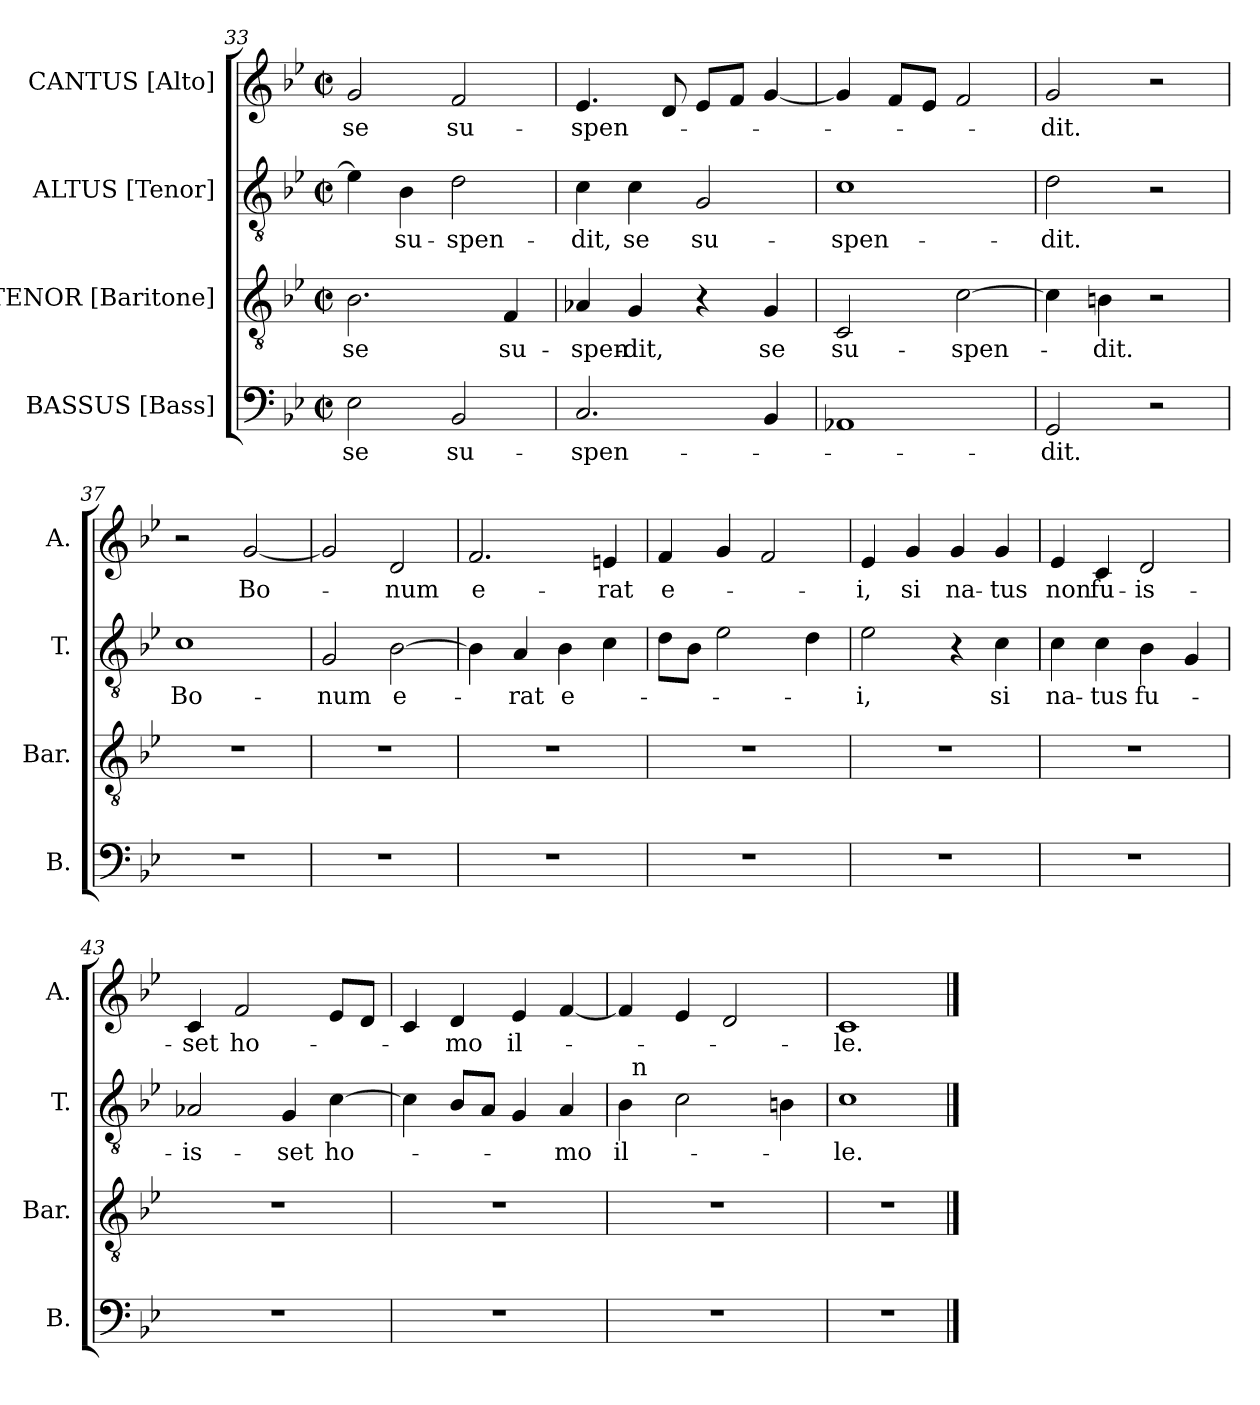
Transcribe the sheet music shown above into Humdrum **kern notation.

**kern	**text	**kern	**text	**kern	**text	**kern	**text
*part4	*part4	*part3	*part3	*part2	*part2	*part1	*part1
*staff4	*staff4	*staff3	*staff3	*staff2	*staff2	*staff1	*staff1
*I"BASSUS [Bass]	*	*I"TENOR [Baritone]	*	*I"ALTUS [Tenor]	*	*I"CANTUS [Alto]	*
*I'B.	*	*I'Bar.	*	*I'T.	*	*I'A.	*
*clefF4	*	*clefGv2	*	*clefGv2	*	*clefG2	*
*k[b-e-]	*	*k[b-e-]	*	*k[b-e-]	*	*k[b-e-]	*
*B-:	*	*B-:	*	*B-:	*	*B-:	*
*M2/2	*	*M2/2	*	*M2/2	*	*M2/2	*
*met(c|)	*	*met(c|)	*	*met(c|)	*	*met(c|)	*
=33	=33	=33	=33	=33	=33	=33	=33
!	!LO:LY:b	!	!LO:LY:b	!	!	!	!LO:LY:b
2E-\	se	2.B-\	se	4e-\]	.	2g/	se
!	!	!	!	!	!LO:LY:b	!	!
.	.	.	.	4B-\	su-	.	.
!	!LO:LY:b	!	!	!	!LO:LY:b	!	!LO:LY:b
2BB-/	su-	.	.	2d\	-spen-	2f/	su-
!	!	!	!LO:LY:b	!	!	!	!
.	.	4F/	su-	.	.	.	.
=34	=34	=34	=34	=34	=34	=34	=34
!	!LO:LY:b	!	!LO:LY:b	!	!LO:LY:b	!	!LO:LY:b
2.C/	-spen-	4A-X/	-spen-	4c\	-dit,	4.e-/	-spen-
!	!	!	!LO:LY:b	!	!LO:LY:b	!	!
.	.	4G/	-dit,	4c\	se	.	.
.	.	.	.	.	.	8d/	.
!	!	!	!	!	!LO:LY:b	!	!
.	.	4r	.	2G/	su-	8e-/L	.
.	.	.	.	.	.	8f/J	.
!	!	!	!LO:LY:b	!	!	!	!
4BB-/	.	4G/	se	.	.	[<4g/	.
=35	=35	=35	=35	=35	=35	=35	=35
!	!	!	!LO:LY:b	!	!LO:LY:b	!	!
1AA-X	.	2C/	su-	1c	-spen-	4g/]	.
.	.	.	.	.	.	8f/L	.
.	.	.	.	.	.	8e-/J	.
!	!	!	!LO:LY:b	!	!	!	!
.	.	[2c\	-spen-	.	.	2f/	.
=36	=36	=36	=36	=36	=36	=36	=36
!	!LO:LY:b	!	!	!	!LO:LY:b	!	!LO:LY:b
2GG/	-dit.	4c\]	.	2d\	-dit.	2g/	-dit.
!	!	!	!LO:LY:b	!	!	!	!
.	.	4Bn\	-dit.	.	.	.	.
2r	.	2r	.	2r	.	2r	.
!!LO:LB:g=z
=37	=37	=37	=37	=37	=37	=37	=37
!	!	!	!	!	!LO:LY:b	!	!
1r	.	1r	.	1c	Bo-	2r	.
!	!	!	!	!	!	!	!LO:LY:b
.	.	.	.	.	.	[<2g/	Bo-
=38	=38	=38	=38	=38	=38	=38	=38
!	!	!	!	!	!LO:LY:b	!	!
1r	.	1r	.	2G/	-num	2g/]	.
!	!	!	!	!	!LO:LY:b:rj	!	!LO:LY:b
.	.	.	.	[2B-\	e-	2d/	-num
=39	=39	=39	=39	=39	=39	=39	=39
!	!	!	!	!	!	!	!LO:LY:b
1r	.	1r	.	4B-\]	.	2.f/	e-
!	!	!	!	!	!LO:LY:b	!	!
.	.	.	.	4A/	-rat	.	.
!	!	!	!	!	!LO:LY:b	!	!
.	.	.	.	4B-\	e-	.	.
!	!	!	!	!	!	!	!LO:LY:b
.	.	.	.	4c\	.	4en/	-rat
=40	=40	=40	=40	=40	=40	=40	=40
!	!	!	!	!	!	!	!LO:LY:b
1r	.	1r	.	8d\L	.	4f/	e-
.	.	.	.	8B-\J	.	.	.
.	.	.	.	2e-\	.	4g/	.
.	.	.	.	.	.	2f/	.
.	.	.	.	4d\	.	.	.
=41	=41	=41	=41	=41	=41	=41	=41
!	!	!	!	!	!LO:LY:b	!	!LO:LY:b
1r	.	1r	.	2e-\	-i,	4e-/	-i,
!	!	!	!	!	!	!	!LO:LY:b
.	.	.	.	.	.	4g/	si
!	!	!	!	!	!	!	!LO:LY:b
.	.	.	.	4r	.	4g/	na-
!	!	!	!	!	!LO:LY:b	!	!LO:LY:b
.	.	.	.	4c\	si	4g/	-tus
!!LO:LB:g=z
=42	=42	=42	=42	=42	=42	=42	=42
!	!	!	!	!	!LO:LY:b	!	!LO:LY:b
1r	.	1r	.	4c\	na-	4e-/	non
!	!	!	!	!	!LO:LY:b	!	!LO:LY:b
.	.	.	.	4c\	-tus	4c/	fu-
!	!	!	!	!	!LO:LY:b	!	!LO:LY:b
.	.	.	.	4B-\	fu-	2d/	-is-
.	.	.	.	4G/	.	.	.
=43	=43	=43	=43	=43	=43	=43	=43
!	!	!	!	!	!LO:LY:b	!	!LO:LY:b
1r	.	1r	.	2A-X/	-is-	4c/	-set
!	!	!	!	!	!	!	!LO:LY:b
.	.	.	.	.	.	2f/	ho-
!	!	!	!	!	!LO:LY:b	!	!
.	.	.	.	4G/	-set	.	.
!	!	!	!	!	!LO:LY:b	!	!
.	.	.	.	[4c\	ho-	8e-/L	.
.	.	.	.	.	.	8d/J	.
=44	=44	=44	=44	=44	=44	=44	=44
1r	.	1r	.	4c\]	.	4c/	.
!	!	!	!	!	!	!	!LO:LY:b
.	.	.	.	8B-/L	.	4d/	-mo
.	.	.	.	8A/J	.	.	.
!	!	!	!	!	!	!	!LO:LY:b
.	.	.	.	4G/	.	4e-/	il-
!	!	!	!	!	!LO:LY:b	!	!
.	.	.	.	4A/	-mo	[<4f/	.
=45	=45	=45	=45	=45	=45	=45	=45
!	!	!	!	!	!LO:LY:b	!	!
*	*	*	*	*^	*	*	*
1r	.	1r	.	4B-\	32ryy	il-	4f/]	.
!	!	!	!	!	!LO:TX:a:t=n	!	!	!
.	.	.	.	.	2ryy	.	.	.
.	.	.	.	2c\	.	.	4e-/	.
.	.	.	.	.	.	.	2d/	.
.	.	.	.	.	4...ryy	.	.	.
.	.	.	.	4Bn\	.	.	.	.
=46	=46	=46	=46	=46	=46	=46	=46	=46
!	!	!	!	!	!	!LO:LY:b	!	!LO:LY:b
*	*	*	*	*v	*v	*	*	*
1r	.	1r	.	1c	-le.	1c	-le.
==	==	==	==	==	==	==	==
*-	*-	*-	*-	*-	*-	*-	*-
